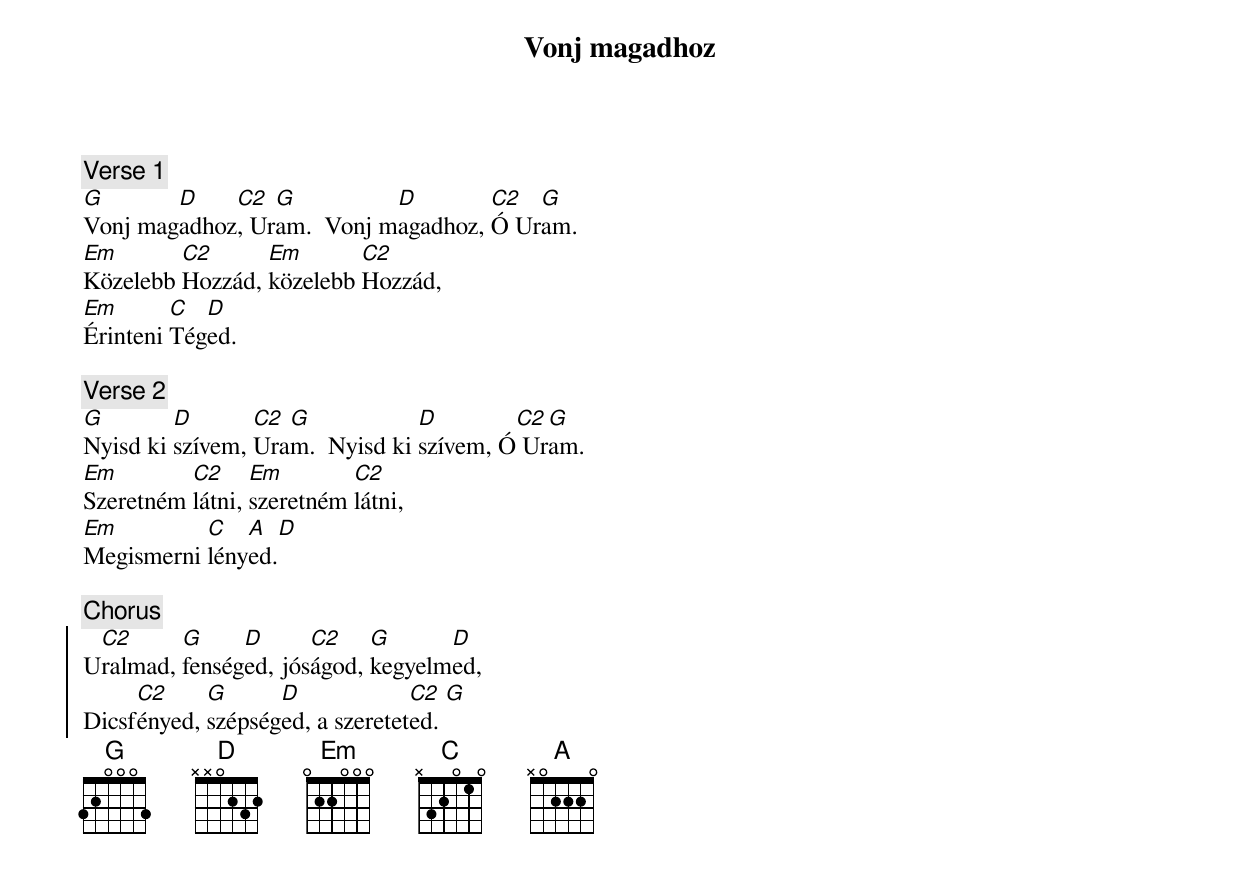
{title: Vonj magadhoz}
{subtitle: }


{c:Verse 1}
[G]Vonj mag[D]adhoz[C2], Ur[G]am.  Vonj m[D]agadhoz, [C2]Ó Ur[G]am.
[Em]Közelebb [C2]Hozzád, [Em]közelebb [C2]Hozzád,
[Em]Érinteni [C]Tég[D]ed.

{c:Verse 2}
[G]Nyisd ki [D]szívem, [C2]Ura[G]m.  Nyisd ki [D]szívem, Ó[C2] Ur[G]am.
[Em]Szeretném [C2]látni, [Em]szeretném [C2]látni,
[Em]Megismerni [C]lény[A]ed.[D]

{c:Chorus}
{soc}
U[C2]ralmad, [G]fenség[D]ed, jós[C2]ágod, [G]kegyelm[D]ed,
Dicsf[C2]ényed, [G]szépség[D]ed, a szeretet[C2]ed. [G]
{eoc}
